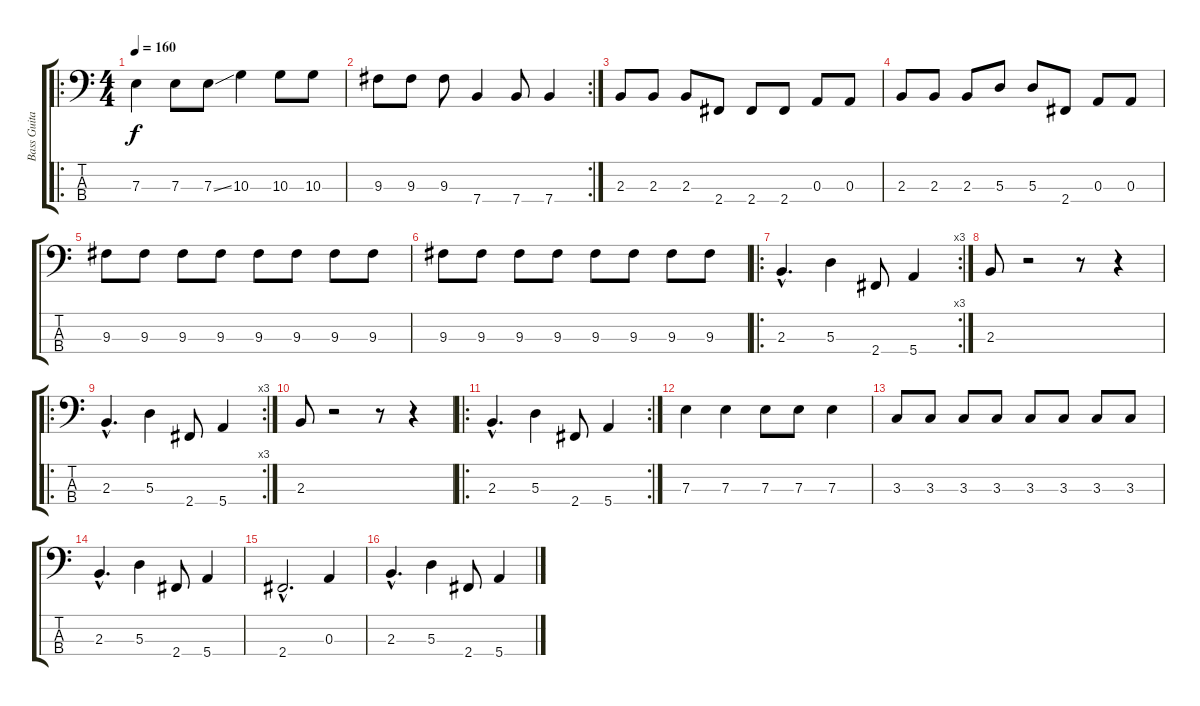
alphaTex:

\track ("Bass Guitar" "Bass Guita") {instrument electricbasspick}
\staff {score tabs}
\tuning (G2 D2 A1 E1) {hide}
\ro
\ts (4 4)
\tempo 160
\clef f4
\ks c
7.3.4{dy f} 7.3.8 7.3{ss}.8 10.3.4 10.3.8 10.3.8 |
\rc 2
9.3.8 9.3.8 9.3.8 7.4.4 7.4.8 7.4.4 |
2.3.8 2.3.8 2.3.8 2.4.8 2.4.8 2.4.8 0.3.8 0.3.8 |
2.3.8 2.3.8 2.3.8 5.3.8 5.3.8 2.4.8 0.3.8 0.3.8 |
9.3.8 9.3.8 9.3.8 9.3.8 9.3.8 9.3.8 9.3.8 9.3.8 |
9.3.8 9.3.8 9.3.8 9.3.8 9.3.8 9.3.8 9.3.8 9.3.8 |
\ro
\rc 3
2.3{hac}.4{d} 5.3.4 2.4.8 5.4.4 |
2.3.8 r.2 r.8 r.4 |
\ro
\rc 3
2.3{hac}.4{d} 5.3.4 2.4.8 5.4.4 |
2.3.8 r.2 r.8 r.4 |
\ro
\rc 2
2.3{hac}.4{d} 5.3.4 2.4.8 5.4.4 |
7.3.4 7.3.4 7.3.8 7.3.8 7.3.4 |
3.3.8 3.3.8 3.3.8 3.3.8 3.3.8 3.3.8 3.3.8 3.3.8 |
2.3{hac}.4{d} 5.3.4 2.4.8 5.4.4 |
2.4{hac}.2{d} 0.3.4 |
2.3{hac}.4{d} 5.3.4 2.4.8 5.4.4
